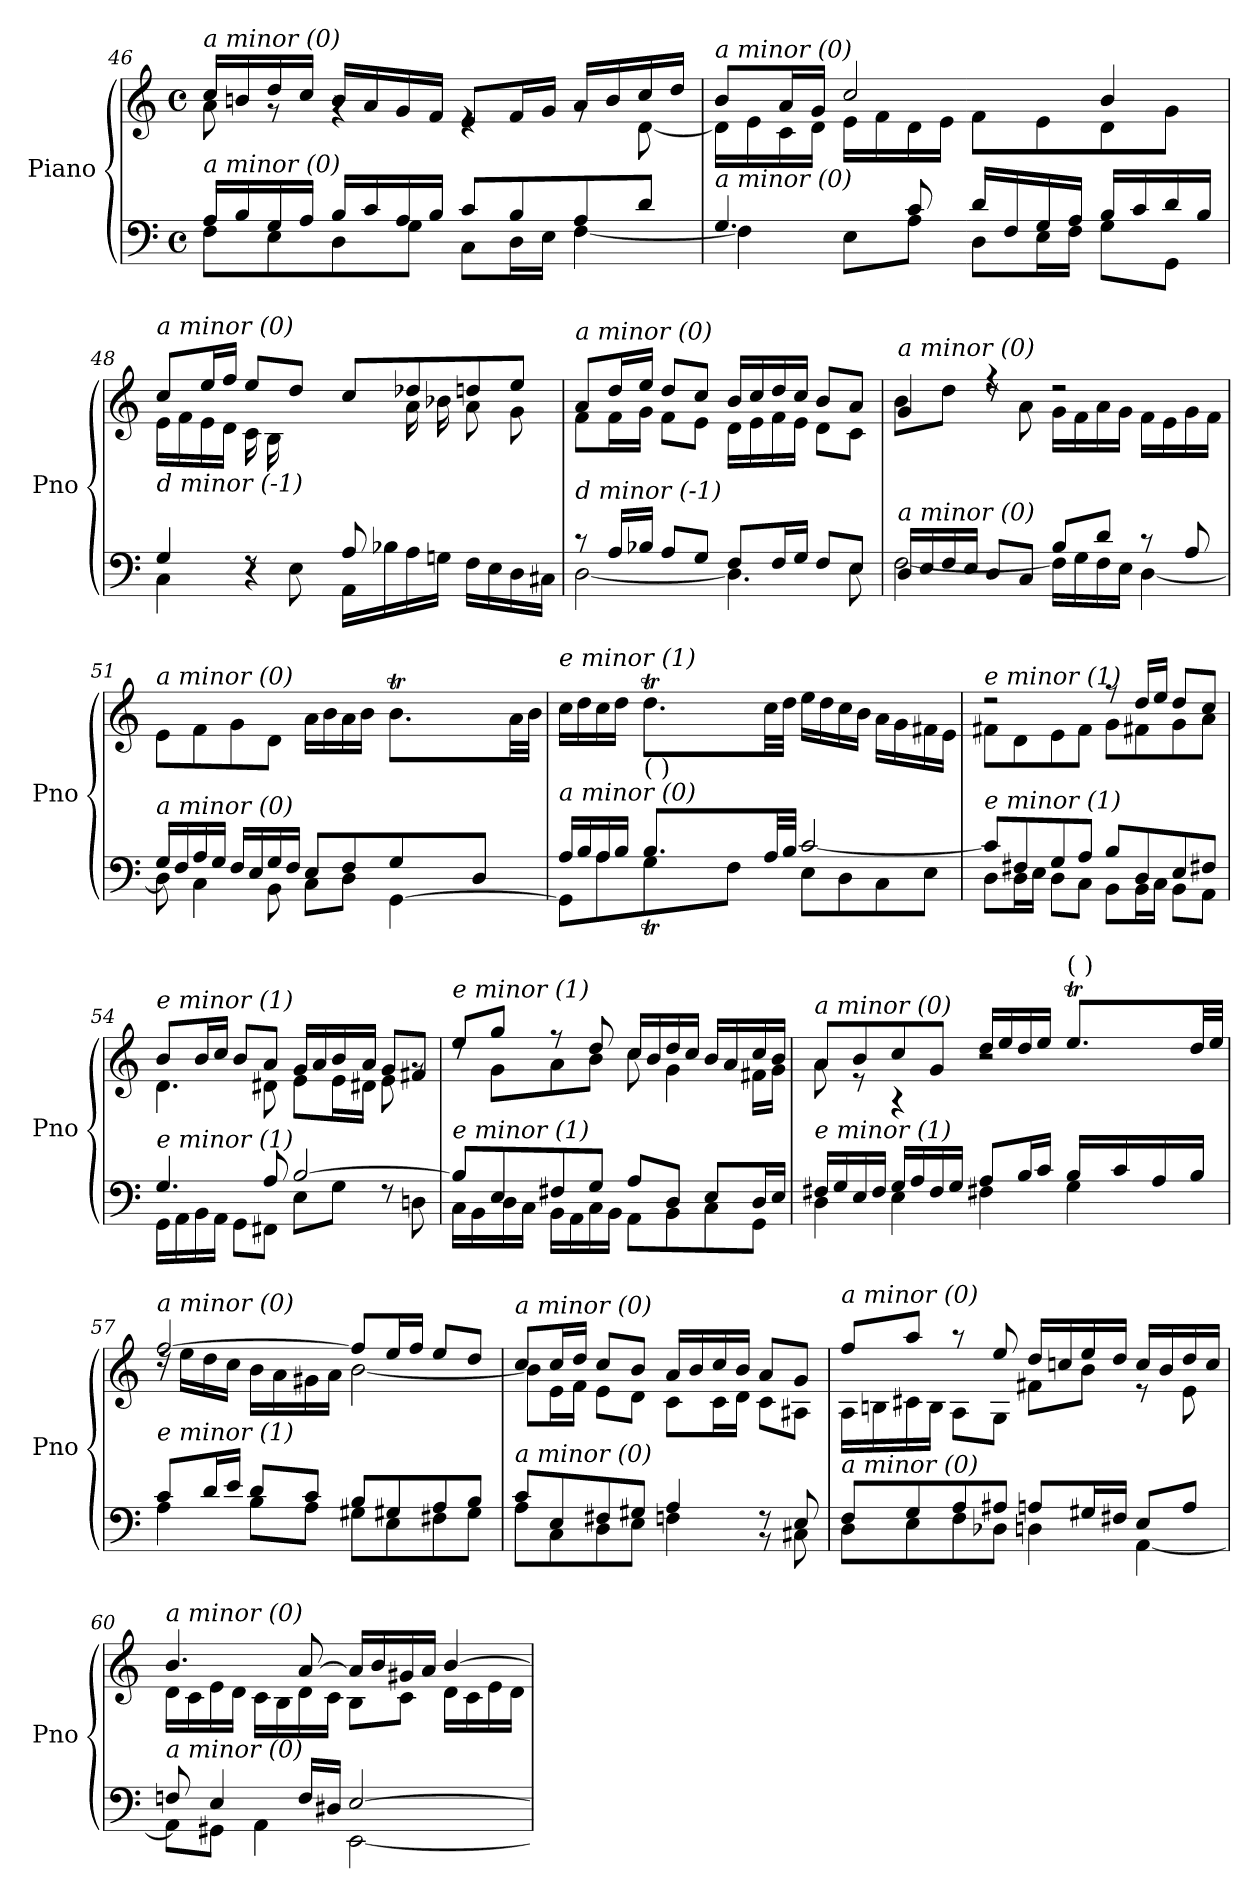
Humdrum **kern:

**kern	**kern
*part1	*part1
*staff2	*staff1
*I"Piano	*
*I'Pno	*
*clefF4	*clefG2
*k[]	*k[]
*M4/4	*M4/4
*met(c)	*met(c)
=46	=46
*^	*^
!	!	!LO:TX:i:t=a minor (0)	!
!LO:TX:i:t=a minor (0)	!	!	!
16A/LL	8F\L	16cc/LL	8a\
16B/	.	16bn/	.
16G/	8E\	16dd/	8rg
16A/JJ	.	16cc/JJ	.
16B/LL	8D\	16b/LL	4rg
16c/	.	16a/	.
16A/	8G\J	16g/	.
16B/JJ	.	16f/JJ	.
8c/L	8C\L	8e/L	4re
8B/	16D\L	16f/L	.
.	16E\JJ	16g/JJ	.
8A/	[4F\	16a/LL	8rg
.	.	16b/	.
8d/J	.	16cc/	[8d\
.	.	16dd/JJ	.
!!LO:LB:g=z	!!
=47	=47	=47	=47
!	!	!LO:TX:i:t=a minor (0)	!
!LO:TX:i:t=a minor (0)	!	!	!
4.G/	4F\]	8b/L	16d\LL]
.	.	.	16e\
.	.	16a/L	16c\
.	.	16g/JJ	16d\JJ
.	8E\L	2cc/	16e\LL
.	.	.	16f\
8c/	8A\J	.	16d\
.	.	.	16e\JJ
16d/LL	8D\L	.	8f\L
16F/	.	.	.
16G/	16E\L	.	8e\
16A/JJ	16F\JJ	.	.
16B/LL	8G\L	4b/	8d\
16c/	.	.	.
16d/	8GG\J	.	8g\J
16B/JJ	.	.	.
=48	=48	=48	=48
*	*^	*	*
!	!	!	!LO:TX:i:t=a minor (0)	!
!LO:TX:i:t=d minor (-1)	!	!	!	!
4.ryy	4G/	4C\	8cc/L	16e\LL
.	.	.	.	16f\
.	.	.	16ee/L	16e\
.	.	.	16ff/JJ	16d\JJ
.	4r	8rF	8ee/L	16c\LL
.	.	.	.	16B\
16A/	.	8E\	8dd/J	4ryy
16G#X/JJ	.	.	.	.
8A/L	2ryy	16AA\LL	8cc/L	.
.	.	16B-X\	.	.
4.ryy	.	16A\	8dd-Xi/	16a\L
.	.	16Gn\JJ	.	16b-X\JJ
.	.	16F\LL	8dd/	8a\L
.	.	16E\	.	.
.	.	16D\	8ee/J	8g\J
.	.	16C#X\JJ	.	.
=49	=49	=49	=49	=49
!	!	!	!LO:TX:i:t=a minor (0)	!
!LO:TX:i:t=d minor (-1)	!	!	!	!
*	*v	*v	*	*
8r	[2D\	8a/L	8f\L
16A/LL	.	16dd/L	16f\L
16B-X/JJ	.	16ee/JJ	16g\JJ
8A/L	.	8dd/L	8f\L
8G/J	.	8cc/J	8e\J
8F/L	4.D\]	16b/LL	16d\LL
.	.	16cc/	16e\
16F/L	.	16dd/	16f\
16G/JJ	.	16cc/JJ	16e\JJ
8F/L	.	8b/L	8d\L
8E/J	8E\	8a/J	8c\J
!!LO:LB:g=z	!!
=50	=50	=50	=50
!	!	!LO:TX:i:t=a minor (0)	!
!LO:TX:i:t=a minor (0)	!	!	!
16D/LL	[2F\	4g/	8b\L
16E/	.	.	.
16F/	.	.	8dd\J
16E/JJ	.	.	.
8D/L	.	4r	8rdd
8C/J	.	.	8a\
8B/L	16F\LL]	2r	16g\LL
.	16G\	.	16f\
8d/J	16F\	.	16a\
.	16E\JJ	.	16g\JJ
8r	[4D\	.	16f\LL
.	.	.	16e\
8A/	.	.	16g\
.	.	.	16f\JJ
=51	=51	=51	=51
*	*^	*	*
!	!	!	!LO:TX:i:t=a minor (0)	!
!LO:TX:i:t=a minor (0)	!	!	!	!
2.ryy	16G/LL	8D\]	8e\L	2.ryy
.	16F/	.	.	.
.	16A/	4C\	8f\	.
.	16G/JJ	.	.	.
.	16F/LL	.	8g\	.
.	16E/	.	.	.
.	16G/	8BB\	8d\J	.
.	16F/JJ	.	.	.
.	8E/L	8C\L	16a\LL	.
.	.	.	16b\	.
.	8F/	8D\J	16a\	.
.	.	.	16b\JJ	.
8.ryy	8G/	[4GG\	8.bt\L	32ccyy
.	.	.	.	32byy
.	.	.	.	32ccyy
.	.	.	.	32byy
.	8D/J	.	.	32ccyy
.	.	.	.	32byy
16ryy	.	.	32a\LL	16ryy
.	.	.	32b\JJJ	.
!!LO:LB:g=z
=52	=52	=52	=52	=52
*	*	*^	*	*^
!	!	!	!	!LO:TX:i:t=e minor (1)	!	!
!LO:TX:i:t=a minor (0)	!	!	!	!	!	!
4ryy	16A/LL	8GG\L]	4ryy	16cc\LL	4ryy	4ryy
.	16B/	.	.	16dd\	.	.
.	16A/	8A\	.	16cc\	.	.
.	16B/JJ	.	.	16dd\JJ	.	.
!LO:TX:a:t=(   )	!	!	!	!	!	!
8.ryy	8.Bt/L	8G\	32cyy	8.ddT\L	32eeyy	8.ryy
.	.	.	32Byy	.	32ddyy	.
.	.	.	32cyy	.	32eeyy	.
.	.	.	32Byy	.	32ddyy	.
.	.	8F\J	32cyy	.	32eeyy	.
.	.	.	32Byy	.	32ddyy	.
2ryy	32A/LL	.	2ryy	32cc\LL	2ryy	2ryy
.	32B/JJJ	.	.	32dd\JJJ	.	.
.	[2c/	8E\L	.	16ee\LL	.	.
.	.	.	.	16dd\	.	.
.	.	8D\	.	16cc\	.	.
.	.	.	.	16b\JJ	.	.
.	.	8C\	.	16a\LL	.	.
.	.	.	.	16g\	.	.
.	.	8E\J	.	16f#X\	.	.
16ryy	.	.	16ryy	16e\JJ	16ryy	16ryy
!!LO:PB:g=z
=53	=53	=53	=53	=53	=53	=53
!	!	!	!	!LO:TX:i:t=e minor (1)	!	!
!LO:TX:i:t=e minor (1)	!	!	!	!	!	!
*	*v	*v	*v	*	*	*
*	*	*	*v	*v
8c/L]	8D\L	2r	8f#X\L
8F#X/	16D\L	.	8d\
.	16E\JJ	.	.
8G/	8D\L	.	8e\
8A/J	8C\J	.	8f#\J
8B/L	8BB\L	8r	8g\L
8D/	16BB\L	16dd/LL	8f#X\
.	16C\JJ	16ee/JJ	.
8E/	8BB\L	8dd/L	8g\
8F#X/J	8AA\J	8cc/J	8a\J
=54	=54	=54	=54
!	!	!LO:TX:i:t=e minor (1)	!
!LO:TX:i:t=e minor (1)	!	!	!
4.G/	16GG\LL	8b/L	4.d\
.	16AA\	.	.
.	16BB\	16b/L	.
.	16AA\JJ	16cc/JJ	.
.	8GG\L	8b/L	.
8A/	8FF#X\J	8a/J	8d#X\
[2B/	8E\L	16g/LL	8e\L
.	.	16a/	.
.	8G\J	16b/	16e\L
.	.	16a/JJ	16d#X\JJ
.	8rF	8g/L	8e\
.	8Dn\	8f#X/J	8rg
=55	=55	=55	=55
!	!	!LO:TX:i:t=e minor (1)	!
!LO:TX:i:t=e minor (1)	!	!	!
8B/L]	16C\LL	8ee/L	8rdd
.	16BB\	.	.
8E/	16D\	8gg/J	8g\L
.	16C\JJ	.	.
8F#X/	16BB\LL	8r	8a\
.	16AA\	.	.
8G/J	16C\	8dd/	8b\J
.	16BB\JJ	.	.
8A/L	8AA\L	16cc/LL	8cc\
.	.	16b/	.
8D/J	8BB\	16dd/	4g\
.	.	16cc/JJ	.
8E/L	8C\	16b/LL	.
.	.	16a/	.
16D/L	8GG\J	16cc/	16f#X\LL
16E/JJ	.	16b/JJ	16g\JJ
!!LO:LB:g=z
=56	=56	=56	=56
*	*^	*	*^
!	!	!	!LO:TX:i:t=a minor (0)	!	!
!LO:TX:i:t=e minor (1)	!	!	!	!	!
2.ryy	16F#X/LL	4D\	8a/L	8a\	2.ryy
.	16G/	.	.	.	.
.	16E/	.	8b/	8r	.
.	16F#/JJ	.	.	.	.
.	16G/LL	4E\	8cc/	4r	.
.	16A/	.	.	.	.
.	16F#/	.	8g/J	.	.
.	16G/JJ	.	.	.	.
.	8A/L	4F#X\	16dd/LL	2r	.
.	.	.	16ee/	.	.
.	16B/L	.	16dd/	.	.
.	16c/JJ	.	16ee/JJ	.	.
!	!	!	!LO:TX:a:t=(   )	!	!
8.ryy	16B/LL	4G\	8.eet/L	.	32ffyy
.	.	.	.	.	32eeyy
.	16c/	.	.	.	32ffyy
.	.	.	.	.	32eeyy
.	16A/	.	.	.	32ffyy
.	.	.	.	.	32eeyy
16ryy	16B/JJ	.	32dd/LL	.	16ryy
.	.	.	32ee/JJJ	.	.
*	*v	*v	*	*	*
*	*	*	*v	*v
=57	=57	=57	=57
!	!	!LO:TX:i:t=a minor (0)	!
!LO:TX:i:t=e minor (1)	!	!	!
8c/L	4A\	[2ff/	16rdd
.	.	.	16ee\LL
16d/L	.	.	16dd\
16e/JJ	.	.	16cc\JJ
8d/L	8B\L	.	16b\LL
.	.	.	16a\
8c/J	8A\J	.	16g#X\
.	.	.	16a\JJ
8B/L	8G#X\L	8ff/L]	[2b\
8G#X/	8E\	16ee/L	.
.	.	16ff/JJ	.
8A/	8F#X\	8ee/L	.
8B/J	8G#\J	8dd/J	.
=58	=58	=58	=58
!	!	!LO:TX:i:t=a minor (0)	!
!LO:TX:i:t=a minor (0)	!	!	!
8c/L	8A\L	8cc/L	8b\L]
8E/	8C\	16cc/L	16e\L
.	.	16dd/JJ	16f\JJ
8F#X/	8D\	8cc/L	8e\L
8G#X/J	8E\J	8b/J	8d\J
4A/	4Fn\	16a/LL	8c\L
.	.	16b/	.
.	.	16cc/	16c\L
.	.	16b/JJ	16d\JJ
8rBB	8rF	8a/L	8c\L
8E/	8C#X\	8g/J	8A#Xi\J
!!LO:LB:g=z	!!
=59	=59	=59	=59
!	!	!LO:TX:i:t=a minor (0)	!
!LO:TX:i:t=a minor (0)	!	!	!
8F/L	8D\L	8ff/L	16A\LL
.	.	.	16Bn\
8G/	8E\	8aa/J	16c#X\
.	.	.	16B\JJ
8A/	8F\	8r	8A\L
8A#Xi/J	8D-Xi\J	8ee/	8G\J
8A/L	4D\	16dd/LL	8f#X\L
.	.	16ccn/	.
16G#X/L	.	16ee/	8b\J
16F#X/JJ	.	16dd/JJ	.
8E/L	[4AA\	16cc/LL	8r
.	.	16b/	.
8A/J	.	16dd/	8e\
.	.	16cc/JJ	.
=60	=60	=60	=60
!	!	!LO:TX:i:t=a minor (0)	!
!LO:TX:i:t=a minor (0)	!	!	!
8Fn/	8AA\L]	4.b/	16d\LL
.	.	.	16c\
4E/	8GG#X\J	.	16e\
.	.	.	16d\JJ
.	4AA\	.	16c\LL
.	.	.	16B\
16F/LL	.	[8a/	16d\
16D#X/JJ	.	.	16c\JJ
[2E/	[2EE\	16a/LL]	8B\L
.	.	16b/	.
.	.	16g#X/	8c\J
.	.	16a/JJ	.
.	.	[4b/	16d\LL
.	.	.	16c\
.	.	.	16e\
.	.	.	16d\JJ
*v	*v	*	*
*	*v	*v
=	=
*-	*-
